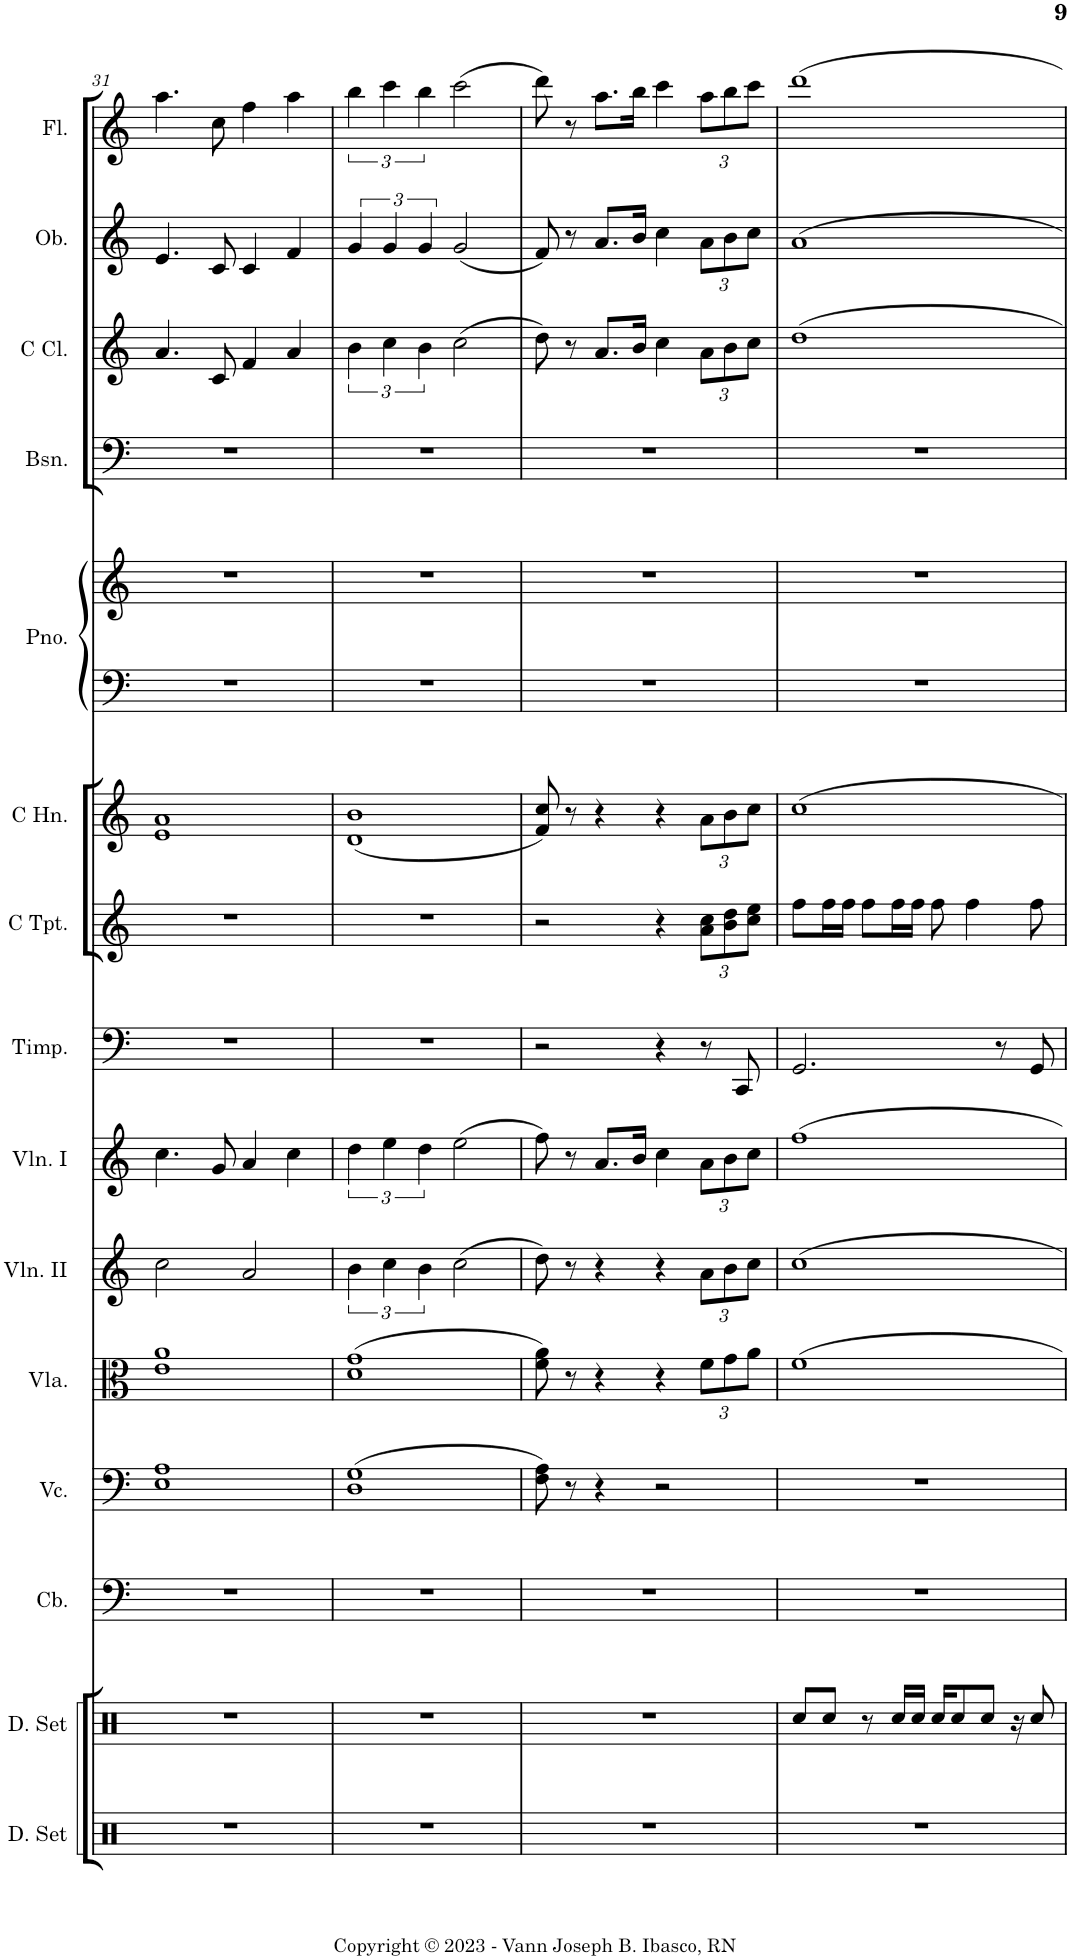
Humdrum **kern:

**kern	**kern	**kern	**kern	**kern	**kern	**kern	**kern	**kern	**kern	**kern	**kern	**kern	**kern	**kern	**kern
*part15	*part14	*part13	*part12	*part11	*part10	*part9	*part8	*part7	*part6	*part5	*part5	*part4	*part3	*part2	*part1
*staff16	*staff15	*staff14	*staff13	*staff12	*staff11	*staff10	*staff9	*staff8	*staff7	*staff6	*staff5	*staff4	*staff3	*staff2	*staff1
*I"Drumset	*I"Drumset	*I"Contrabasses	*I"Violoncellos	*I"Violas	*I"Violins II	*I"Violins I	*I"Timpani	*I"C Trumpet	*I"Horn in C	*I"Grand Piano	*	*I"Bassoons	*I"C Clarinet	*I"Oboes	*I"Flutes
*I'D. Set	*I'D. Set	*I'Cb.	*I'Vc.	*I'Vla.	*I'Vln. II	*I'Vln. I	*I'Timp.	*I'C Tpt.	*	*I'Pno.	*	*I'Bsn.	*I'C Cl.	*I'Ob.	*I'Fl.
!!LO:PB:g=z
*clefX	*clefX	*clefF4	*clefF4	*clefC3	*clefG2	*clefG2	*clefF4	*clefG2	*clefG2	*clefF4	*clefG2	*clefF4	*clefG2	*clefG2	*clefG2
*	*	*Trd7c12	*	*	*	*	*	*	*Trd7c12	*	*	*	*Trd1c2	*	*
*k[]	*k[]	*k[]	*k[]	*k[]	*k[]	*k[]	*k[]	*k[]	*k[]	*k[]	*k[]	*k[]	*k[]	*k[]	*k[]
*M4/4	*M4/4	*M4/4	*M4/4	*M4/4	*M4/4	*M4/4	*M4/4	*M4/4	*M4/4	*M4/4	*M4/4	*M4/4	*M4/4	*M4/4	*M4/4
=31	=31	=31	=31	=31	=31	=31	=31	=31	=31	=31	=31	=31	=31	=31	=31
1r	1r	1r	1E 1A	1e 1a	2cc\	4.cc\	1r	1r	1e 1a	1r	1r	1r	4.a/	4.e/	4.aa\
.	.	.	.	.	.	8g/	.	.	.	.	.	.	8c/	8c/	8cc\
.	.	.	.	.	2a/	4a/	.	.	.	.	.	.	4f/	4c/	4ff\
.	.	.	.	.	.	4cc\	.	.	.	.	.	.	4a/	4f/	4aa\
=32	=32	=32	=32	=32	=32	=32	=32	=32	=32	=32	=32	=32	=32	=32	=32
1r	1r	1r	(1D 1G	(1d 1g	6b\	6dd\	1r	1r	(1d 1b	1r	1r	1r	6b\	6g/	6bb\
.	.	.	.	.	6cc\	6ee\	.	.	.	.	.	.	6cc\	6g/	6ccc\
.	.	.	.	.	6b\	6dd\	.	.	.	.	.	.	6b\	6g/	6bb\
.	.	.	.	.	(2cc\	(2ee\	.	.	.	.	.	.	(2cc\	(2g/	(2ccc\
=33	=33	=33	=33	=33	=33	=33	=33	=33	=33	=33	=33	=33	=33	=33	=33
1r	1r	1r	8F\ 8A\)	8f\ 8a\)	8dd\)	8ff\)	2r	2r	8f/ 8cc/)	1r	1r	1r	8dd\)	8f/)	8ddd\)
.	.	.	8r	8r	8r	8r	.	.	8r	.	.	.	8r	8r	8r
.	.	.	4r	4r	4r	8.a/L	.	.	4r	.	.	.	8.a/L	8.a/L	8.aa\L
.	.	.	.	.	.	16b/Jk	.	.	.	.	.	.	16b/Jk	16b/Jk	16bb\Jk
.	.	.	2r	4r	4r	4cc\	4r	4r	4r	.	.	.	4cc\	4cc\	4ccc\
*	*	*	*	*Xbrackettup	*Xbrackettup	*Xbrackettup	*	*Xbrackettup	*Xbrackettup	*	*	*	*Xbrackettup	*Xbrackettup	*Xbrackettup
.	.	.	.	12f\L	12a\L	12a\L	8r	12a\ 12cc\L	12a\L	.	.	.	12a\L	12a\L	12aa\L
.	.	.	.	12g\	12b\	12b\	.	12b\ 12dd\	12b\	.	.	.	12b\	12b\	12bb\
.	.	.	.	.	.	.	8CC/	.	.	.	.	.	.	.	.
.	.	.	.	12a\J	12cc\J	12cc\J	.	12cc\ 12ee\J	12cc\J	.	.	.	12cc\J	12cc\J	12ccc\J
=34	=34	=34	=34	=34	=34	=34	=34	=34	=34	=34	=34	=34	=34	=34	=34
1r	8Rcc/L	1r	1r	1f	1cc	1ff	2.GG/	8ff\L	1cc	1r	1r	1r	1dd	1a	1ddd
.	8Rcc/J	.	.	.	.	.	.	16ff\L	.	.	.	.	.	.	.
.	.	.	.	.	.	.	.	16ff\JJ	.	.	.	.	.	.	.
.	8r	.	.	.	.	.	.	8ff\L	.	.	.	.	.	.	.
.	16Rcc/LL	.	.	.	.	.	.	16ff\L	.	.	.	.	.	.	.
.	16Rcc/JJ	.	.	.	.	.	.	16ff\JJ	.	.	.	.	.	.	.
.	16Rcc/KL	.	.	.	.	.	.	8ff\	.	.	.	.	.	.	.
.	8Rcc/	.	.	.	.	.	.	.	.	.	.	.	.	.	.
.	.	.	.	.	.	.	.	4ff\	.	.	.	.	.	.	.
.	8Rcc/J	.	.	.	.	.	.	.	.	.	.	.	.	.	.
.	.	.	.	.	.	.	8r	.	.	.	.	.	.	.	.
.	16r	.	.	.	.	.	.	.	.	.	.	.	.	.	.
.	8Rcc/	.	.	.	.	.	8GG/	8ff\	.	.	.	.	.	.	.
=	=	=	=	=	=	=	=	=	=	=	=	=	=	=	=
*-	*-	*-	*-	*-	*-	*-	*-	*-	*-	*-	*-	*-	*-	*-	*-
